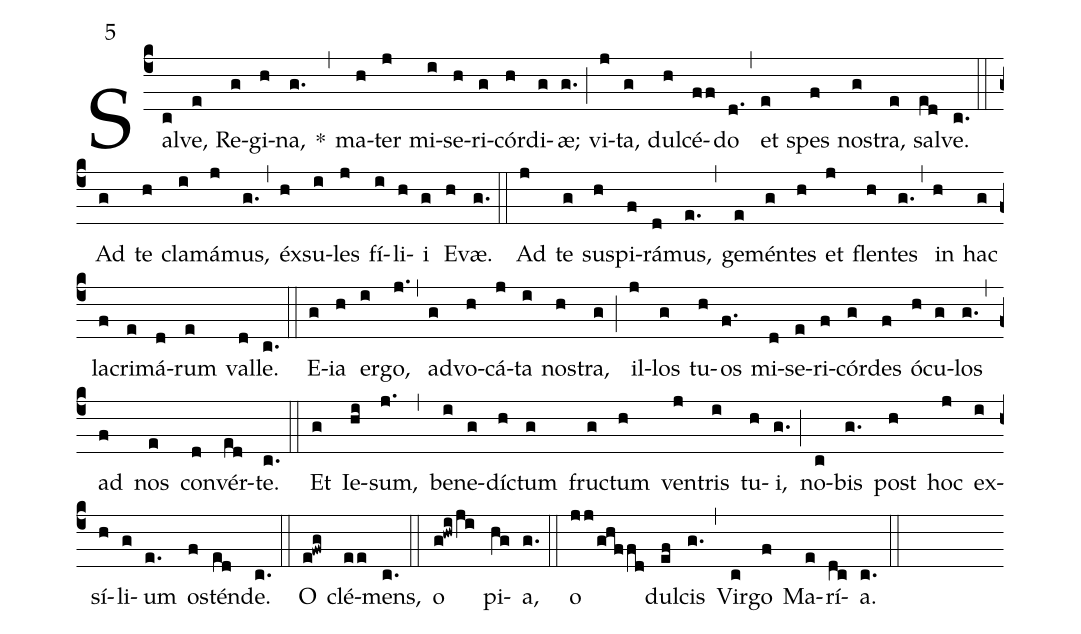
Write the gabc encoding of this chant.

annotation:5;
%%
(c4) Sal(c)ve,(e) Re(g)gi(h)na,(g.) *(,) ma(h)ter(j) mi(i)se(h)ri(g)cór(h)di(g)æ;(g.) (;) vi(j)ta,(g) dul(h)cé(ff)do(d.) (,) et(e) spes(f) nos(g)tra,(e) sal(ed)ve.(c.) (::) Ad(g) te(h) cla(i)má(j)mus,(g.) (,) éx(h)su(i)les(j) fí(i)li(h)i(g) E(h)væ.(g.) (::) Ad(j) te(g) sus(h)pi(f)rá(d)mus,(e.) (,) ge(e)mén(g)tes(h) et(j) flen(h)tes(g.) (,) in(h) hac(g) la(f)cri(e)má(d)rum(e) val(d)le.(c.) (::) E(g)ia(h) er(i)go,(j.) (,) ad(g)vo(h)cá(j)ta(i) nos(h)tra,(g) (;) il(j)los(g) tu(h)os(f.) mi(d)se(e)ri(f)cór(g)des(f) ó(h)cu(g)los(g.) (,) ad(f) nos(e) con(d)vér(ed)te.(c.) (::) Et(g) Ie(hi)sum,(j.) (,) be(i)ne(g)díc(h)tum(g) fruc(g)tum(h) ven(j)tris(i) tu(h)i,(g.) (;) no(c)bis(g.) post(h) hoc(j) ex(i)sí(h)li(g)um(e.) os(f)tén(ed)de.(c.) (::) O(e!fwg) clé(ee)mens,(c.) (::) o(g!hwi/ji) pi(hg)a,(g.) (::) o(jj/ghffd) dul(ef)cis(g.) (,) Vir(c)go(f) Ma(e)rí(dc)a.(c.) (::)
